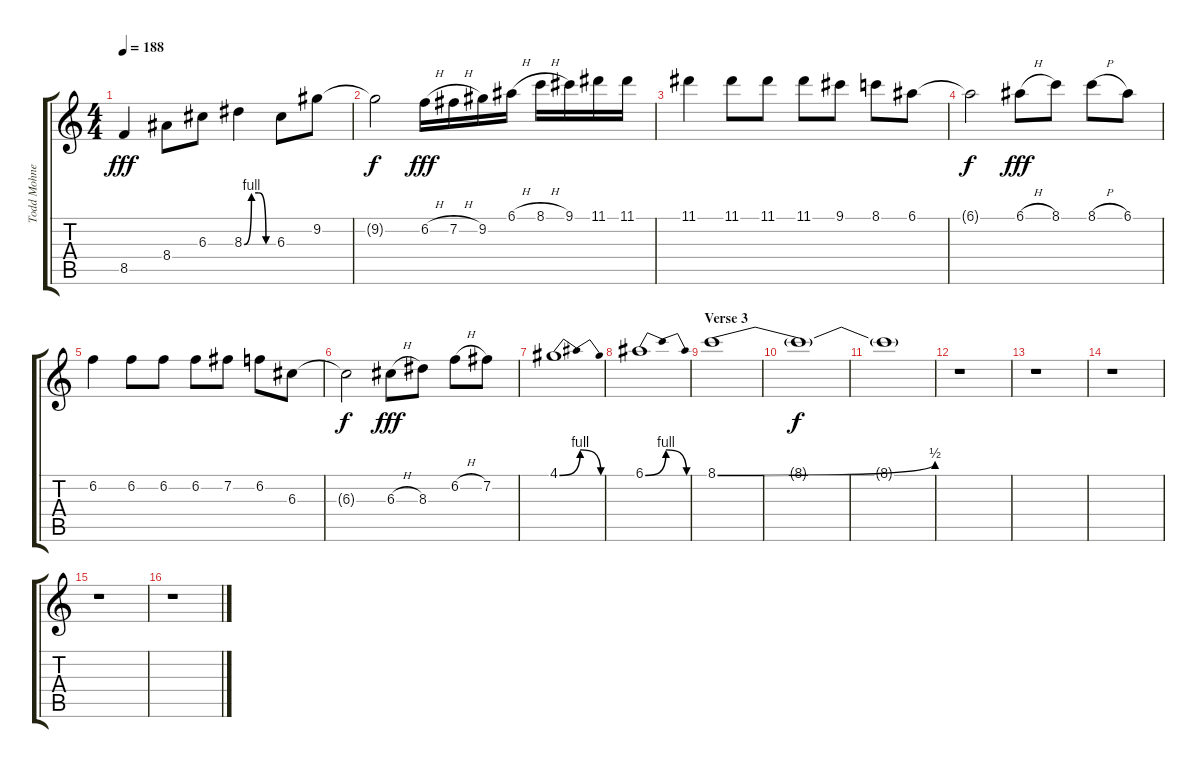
\track ("Todd Mohney (Lead Guitar)" "Todd Mohne") {instrument overdrivenguitar}
\staff {score tabs}
\tuning (E4 B3 G3 D3 A2 E2) {hide}
\ts (4 4)
\tempo 188
\clef g2
\ks c
8.5.4{dy fff} 8.4.8 6.3.8 8.3{be (custom 0 0 15 4 30 4 45 0 60 0)}.4 6.3.8 9.2.8 |
9.2{t}.2{dy f} 6.2{h}.16{dy fff} 7.2{h}.16 9.2.16 6.1{h}.16 8.1{h}.16 9.1.16 11.1.16 11.1.16 |
11.1.4 11.1.8 11.1.8 11.1.8 9.1.8 8.1.8 6.1.8 |
6.1{t}.2{dy f} 6.1{h}.8{dy fff} 8.1.8 8.1{h}.8 6.1.8 |
6.2.4 6.2.8 6.2.8 6.2.8 7.2.8 6.2.8 6.3.8 |
6.3{t}.2{dy f} 6.3{h}.8{dy fff} 8.3.8 6.2{h}.8 7.2.8 |
4.1{be (bendrelease 0 0 15 4 55 4 60 0)}.1 |
6.1{be (bendrelease 0 0 15 4 55 4 60 0)}.1 |
\section ("" "Verse 3")
8.1{be (bend 0 0 60 2)}.1 |
8.1{t}.1{dy f} |
8.1{t}.1{volume 0} |
r.1 |
r.1 |
r.1 |
r.1 |
r.1
